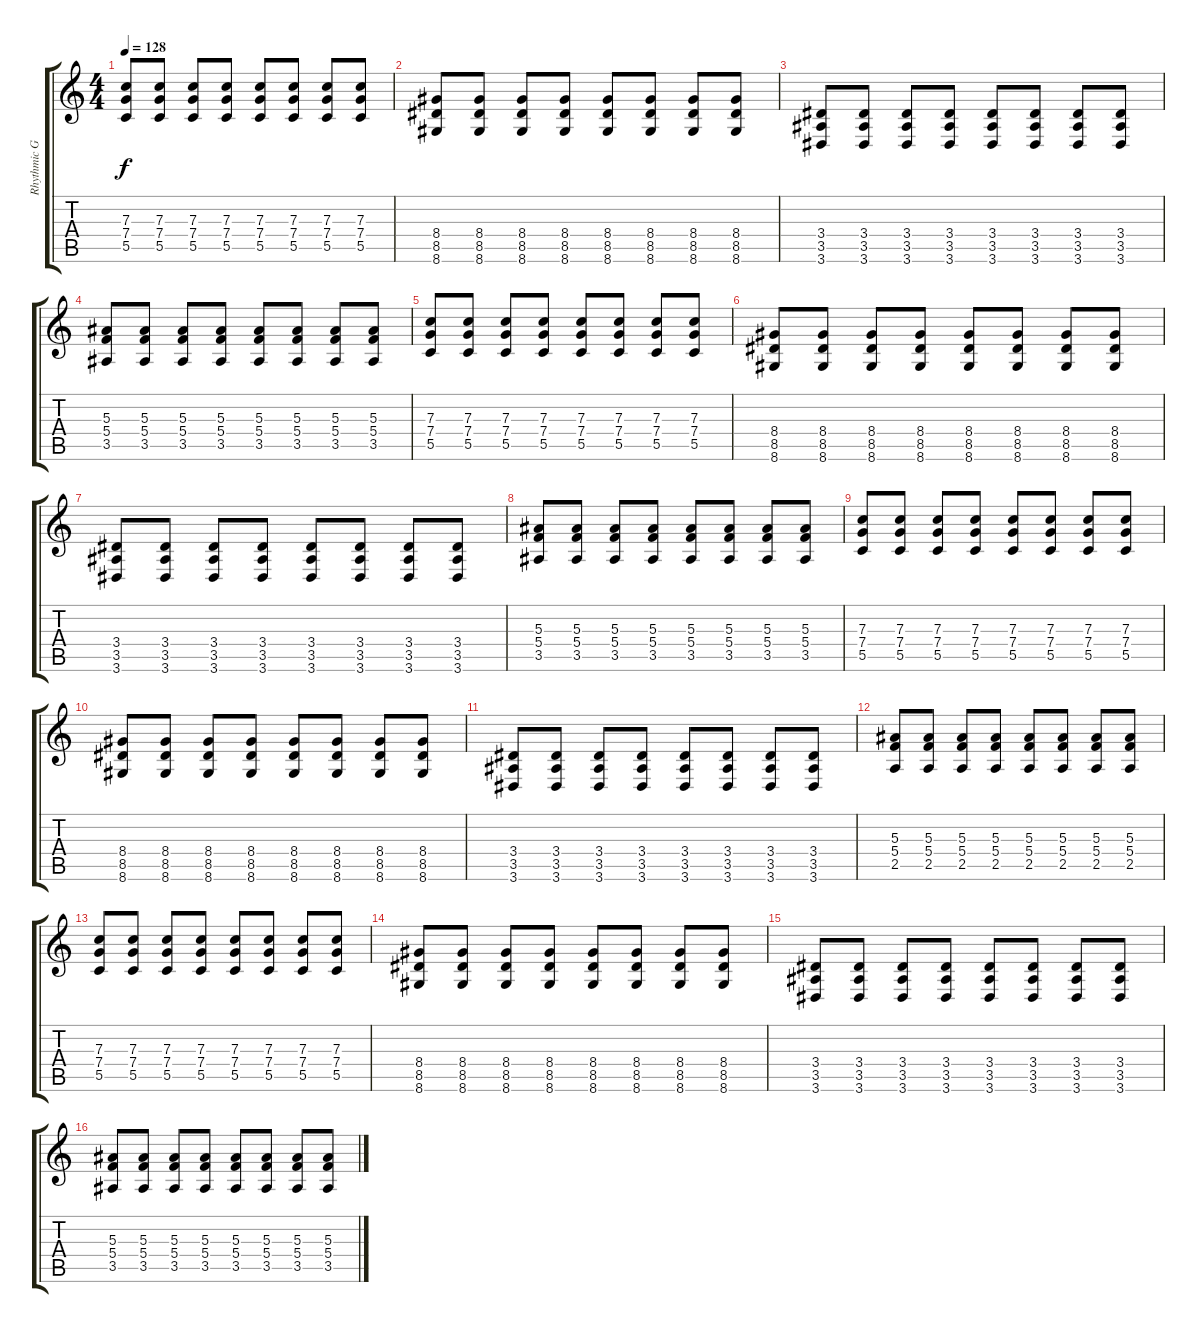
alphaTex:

\track ("Rhythmic Guitar" "Rhythmic G") {instrument distortionguitar}
\staff {score tabs}
\tuning (D4 A3 F3 C3 G2 C2) {hide}
\ts (4 4)
\tempo 128
\clef g2
\ks c
(7.3 7.4 5.5).8{dy f instrument distortionguitar} (7.3 7.4 5.5).8 (7.3 7.4 5.5).8 (7.3 7.4 5.5).8 (7.3 7.4 5.5).8 (7.3 7.4 5.5).8 (7.3 7.4 5.5).8 (7.3 7.4 5.5).8 |
(8.4 8.5 8.6).8 (8.4 8.5 8.6).8 (8.4 8.5 8.6).8 (8.4 8.5 8.6).8 (8.4 8.5 8.6).8 (8.4 8.5 8.6).8 (8.4 8.5 8.6).8 (8.4 8.5 8.6).8 |
(3.4 3.5 3.6).8 (3.4 3.5 3.6).8 (3.4 3.5 3.6).8 (3.4 3.5 3.6).8 (3.4 3.5 3.6).8 (3.4 3.5 3.6).8 (3.4 3.5 3.6).8 (3.4 3.5 3.6).8 |
(5.3 5.4 3.5).8 (5.3 5.4 3.5).8 (5.3 5.4 3.5).8 (5.3 5.4 3.5).8 (5.3 5.4 3.5).8 (5.3 5.4 3.5).8 (5.3 5.4 3.5).8 (5.3 5.4 3.5).8 |
(7.3 7.4 5.5).8 (7.3 7.4 5.5).8 (7.3 7.4 5.5).8 (7.3 7.4 5.5).8 (7.3 7.4 5.5).8 (7.3 7.4 5.5).8 (7.3 7.4 5.5).8 (7.3 7.4 5.5).8 |
(8.4 8.5 8.6).8 (8.4 8.5 8.6).8 (8.4 8.5 8.6).8 (8.4 8.5 8.6).8 (8.4 8.5 8.6).8 (8.4 8.5 8.6).8 (8.4 8.5 8.6).8 (8.4 8.5 8.6).8 |
(3.4 3.5 3.6).8 (3.4 3.5 3.6).8 (3.4 3.5 3.6).8 (3.4 3.5 3.6).8 (3.4 3.5 3.6).8 (3.4 3.5 3.6).8 (3.4 3.5 3.6).8 (3.4 3.5 3.6).8 |
(5.3 5.4 3.5).8 (5.3 5.4 3.5).8 (5.3 5.4 3.5).8 (5.3 5.4 3.5).8 (5.3 5.4 3.5).8 (5.3 5.4 3.5).8 (5.3 5.4 3.5).8 (5.3 5.4 3.5).8 |
(7.3 7.4 5.5).8 (7.3 7.4 5.5).8 (7.3 7.4 5.5).8 (7.3 7.4 5.5).8 (7.3 7.4 5.5).8 (7.3 7.4 5.5).8 (7.3 7.4 5.5).8 (7.3 7.4 5.5).8 |
(8.4 8.5 8.6).8 (8.4 8.5 8.6).8 (8.4 8.5 8.6).8 (8.4 8.5 8.6).8 (8.4 8.5 8.6).8 (8.4 8.5 8.6).8 (8.4 8.5 8.6).8 (8.4 8.5 8.6).8 |
(3.4 3.5 3.6).8 (3.4 3.5 3.6).8 (3.4 3.5 3.6).8 (3.4 3.5 3.6).8 (3.4 3.5 3.6).8 (3.4 3.5 3.6).8 (3.4 3.5 3.6).8 (3.4 3.5 3.6).8 |
(5.3 5.4 2.5).8 (5.3 5.4 2.5).8 (5.3 5.4 2.5).8 (5.3 5.4 2.5).8 (5.3 5.4 2.5).8 (5.3 5.4 2.5).8 (5.3 5.4 2.5).8 (5.3 5.4 2.5).8 |
(7.3 7.4 5.5).8 (7.3 7.4 5.5).8 (7.3 7.4 5.5).8 (7.3 7.4 5.5).8 (7.3 7.4 5.5).8 (7.3 7.4 5.5).8 (7.3 7.4 5.5).8 (7.3 7.4 5.5).8 |
(8.4 8.5 8.6).8 (8.4 8.5 8.6).8 (8.4 8.5 8.6).8 (8.4 8.5 8.6).8 (8.4 8.5 8.6).8 (8.4 8.5 8.6).8 (8.4 8.5 8.6).8 (8.4 8.5 8.6).8 |
(3.4 3.5 3.6).8 (3.4 3.5 3.6).8 (3.4 3.5 3.6).8 (3.4 3.5 3.6).8 (3.4 3.5 3.6).8 (3.4 3.5 3.6).8 (3.4 3.5 3.6).8 (3.4 3.5 3.6).8 |
(5.3 5.4 3.5).8 (5.3 5.4 3.5).8 (5.3 5.4 3.5).8 (5.3 5.4 3.5).8 (5.3 5.4 3.5).8 (5.3 5.4 3.5).8 (5.3 5.4 3.5).8 (5.3 5.4 3.5).8
